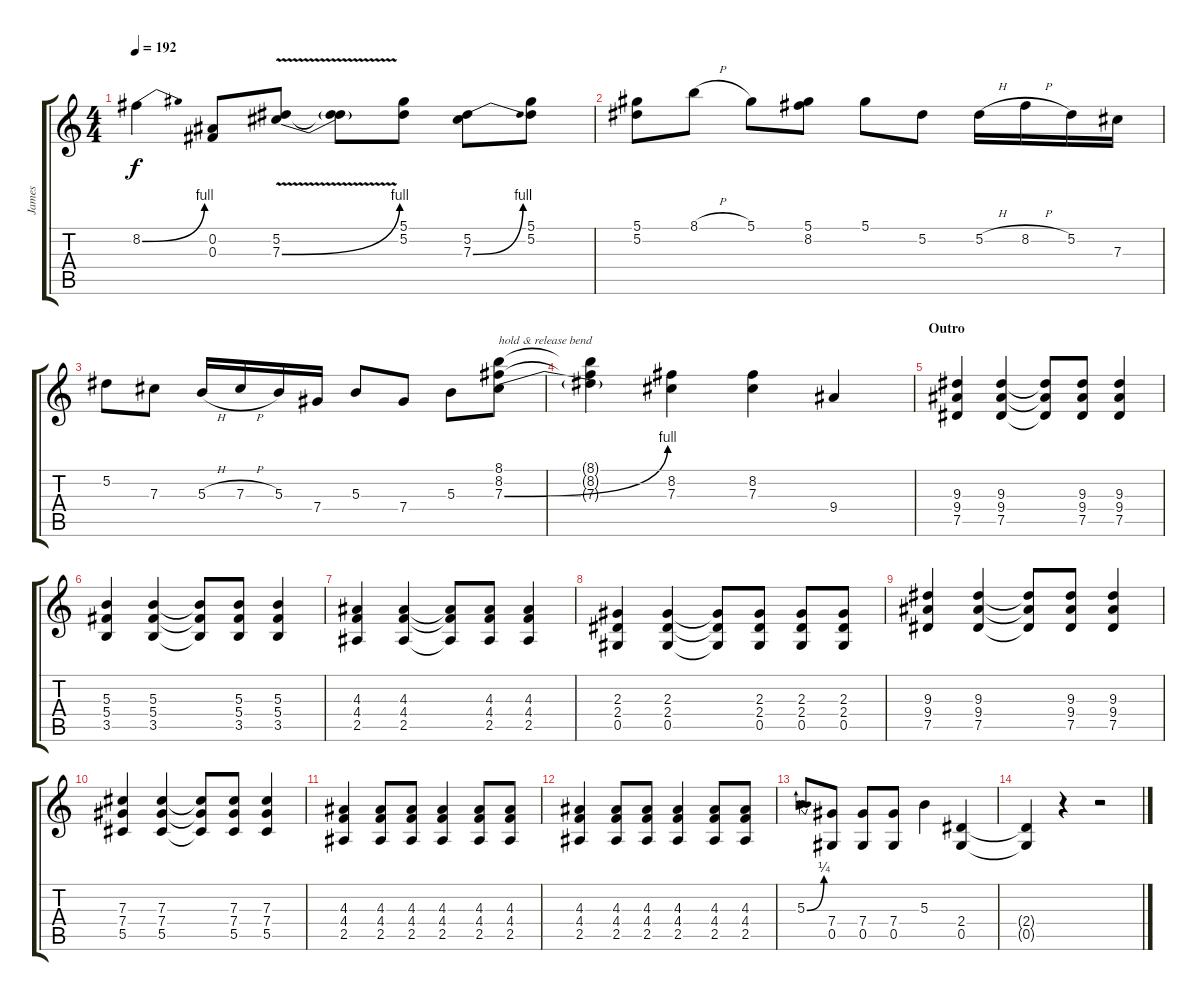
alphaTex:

\track ("James" "James") {instrument distortionguitar}
\staff {score tabs}
\tuning (Eb4 Bb3 Gb3 Db3 Ab2 Eb2) {hide}
\ts (4 4)
\tempo 192
\clef g2
\ks c
8.2{be (bend 0 0 60 4)}.4{dy f} (0.2 0.3).8 (5.2{v} 7.3{be (bend 0 0 60 4) v}).8 (5.2{t} 7.3{t}).8 (5.1 5.2).8 (5.2 7.3{be (bend 0 0 60 4)}).8 (5.1 5.2).8 |
(5.1 5.2).8 8.1{h}.8 5.1.8 (5.1 8.2).8 5.1.8 5.2.8 5.2{h}.16 8.2{h}.16 5.2.16 7.3.16 |
5.2.8 7.3.8 5.3{h}.16 7.3{h}.16 5.3.16 7.4.16 5.3.8 7.4.8 5.3.8 (8.1 8.2 7.3{be (bend 0 0 60 4)}).8{txt "hold & release bend"} |
(8.1{t} 8.2{t} 7.3{t}).4 (8.2 7.3).4 (8.2 7.3).4 9.4.4 |
\section ("" "Outro")
(9.3 9.4 7.5).4 (9.3 9.4 7.5).4 (9.3{t} 9.4{t} 7.5{t}).8 (9.3 9.4 7.5).8 (9.3 9.4 7.5).4 |
(5.3 5.4 3.5).4 (5.3 5.4 3.5).4 (5.3{t} 5.4{t} 3.5{t}).8 (5.3 5.4 3.5).8 (5.3 5.4 3.5).4 |
(4.3 4.4 2.5).4 (4.3 4.4 2.5).4 (4.3{t} 4.4{t} 2.5{t}).8 (4.3 4.4 2.5).8 (4.3 4.4 2.5).4 |
(2.3 2.4 0.5).4 (2.3 2.4 0.5).4 (2.3{t} 2.4{t} 0.5{t}).8 (2.3 2.4 0.5).8 (2.3 2.4 0.5).8 (2.3 2.4 0.5).8 |
(9.3 9.4 7.5).4 (9.3 9.4 7.5).4 (9.3{t} 9.4{t} 7.5{t}).8 (9.3 9.4 7.5).8 (9.3 9.4 7.5).4 |
(7.3 7.4 5.5).4 (7.3 7.4 5.5).4 (7.3{t} 7.4{t} 5.5{t}).8 (7.3 7.4 5.5).8 (7.3 7.4 5.5).4 |
(4.3 4.4 2.5).4 (4.3 4.4 2.5).8 (4.3 4.4 2.5).8 (4.3 4.4 2.5).4 (4.3 4.4 2.5).8 (4.3 4.4 2.5).8 |
(4.3 4.4 2.5).4 (4.3 4.4 2.5).8 (4.3 4.4 2.5).8 (4.3 4.4 2.5).4 (4.3 4.4 2.5).8 (4.3 4.4 2.5).8 |
5.3{be (bend 0 0 60 1)}.8 (7.4 0.5).8 (7.4 0.5).8 (7.4 0.5).8 5.3.4 (2.4 0.5).4 |
(2.4{t} 0.5{t}).4 r.4 r.2
